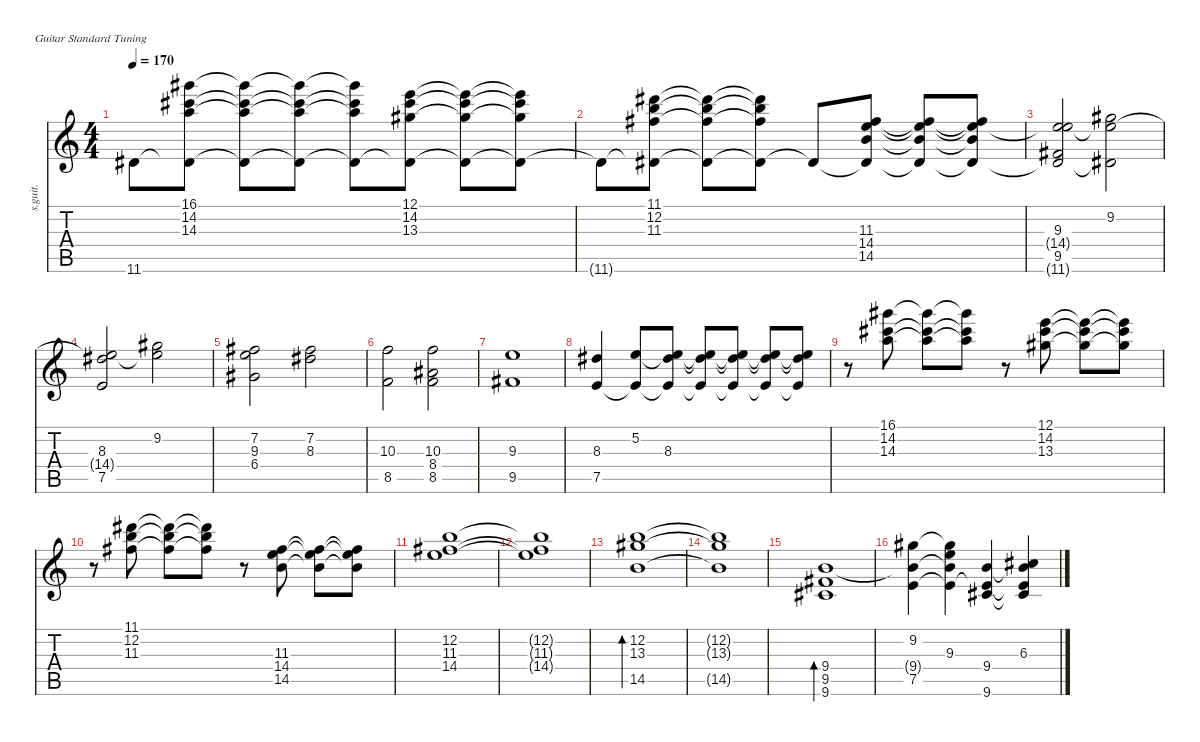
\defaultSystemsLayout 4
\hideDynamics
\bracketExtendMode nobrackets
\track ("Erick" "s.guit.") {instrument electricguitarclean}
\staff {score tabs}
\tuning (E4 B3 G3 D3 A2 E2)
\ts (4 4)
\tempo 170
\clef g2
\ks c
11.6{t acc #}.8{dy p} (16.1{acc #} 14.2{acc #} 14.3 11.6{t acc #}).8{dy f} (16.1{t acc #} 14.2{t acc #} 14.3{t} 11.6{t acc #}).8 (16.1{t acc #} 14.2{t acc #} 14.3{t} 11.6{t acc #}).8 (16.1{t acc #} 14.2{t acc #} 14.3{t} 11.6{t acc #}).8 (12.1 14.2{acc #} 13.3{acc #} 11.6{t acc #}).8 (12.1{t} 14.2{t acc #} 13.3{t acc #} 11.6{t acc #}).8 (12.1{t} 14.2{t acc #} 13.3{t acc #} 11.6{t acc #}).8 |
11.6{t acc #}.8 (11.1{acc #} 12.2 11.3{acc #} 11.6{t acc #}).8 (11.1{t acc #} 12.2{t} 11.3{t acc #} 11.6{t acc #}).8 (11.1{t acc #} 12.2{t} 11.3{t acc #} 11.6{t acc #}).8 11.6{t acc #}.8 (11.3{acc #} 14.4 14.5 11.6{t acc #}).8 (11.3{t acc #} 14.4{t} 14.5{t} 11.6{t acc #}).8 (11.3{t acc #} 14.4{t} 14.5{t} 11.6{t acc #}).8 |
(9.3 9.5{acc #} 14.4{t} 11.6{t acc #}).2 (9.2{acc #} 14.4{t} 11.6{t acc #}).2 |
(8.3{acc #} 7.5 14.4{t}).2 (9.2{acc #} 14.4{t}).2 |
(7.2{acc #} 9.3 6.4{acc #}).2 (7.2{acc #} 8.3{acc #}).2 |
(10.3 8.5).2 (10.3 8.4{acc #} 8.5).2 |
(9.3 9.5{acc #}).1 |
(8.3{acc #} 7.5).4 (5.2 7.5{t}).8{dy p} (5.2{t} 8.3{acc #} 7.5{t}).8 (5.2{t} 8.3{t acc #} 7.5{t}).8 (5.2{t} 8.3{t acc #} 7.5{t}).8 (5.2{t} 8.3{t acc #} 7.5{t}).8 (5.2{t} 8.3{t acc #} 7.5{t}).8 |
r.8 (16.1{acc #} 14.2{acc #} 14.3).8{dy f} (16.1{t acc #} 14.2{t acc #} 14.3{t}).8 (16.1{t acc #} 14.2{t acc #} 14.3{t}).8 r.8 (12.1 14.2{acc #} 13.3{acc #}).8 (12.1{t} 14.2{t acc #} 13.3{t acc #}).8 (12.1{t} 14.2{t acc #} 13.3{t acc #}).8 |
r.8 (11.1{acc #} 12.2 11.3{acc #}).8 (11.1{t acc #} 12.2{t} 11.3{t acc #}).8 (11.1{t acc #} 12.2{t} 11.3{t acc #}).8 r.8 (11.3{acc #} 14.4 14.5).8 (11.3{t acc #} 14.4{t} 14.5{t}).8 (11.3{t acc #} 14.4{t} 14.5{t}).8 |
(12.2 11.3{acc #} 14.4).1 |
(12.2{t} 11.3{t acc #} 14.4{t}).1 |
(12.2 13.3{acc #} 14.5).1{bd 30 dy mf} |
(12.2{t} 13.3{t acc #} 14.5{t}).1 |
(9.4 9.5{acc #} 9.6{acc #}).1{bd 30 dy p} |
(9.2{acc #} 7.5 9.4{t}).4{dy f} (9.2{t acc #} 9.3 9.4{t} 7.5{t}).4{dy mf} (9.4 9.6{acc #} 7.5{t}).4 (6.3{acc #} 9.4{t} 7.5{t} 9.6{t acc #}).4
